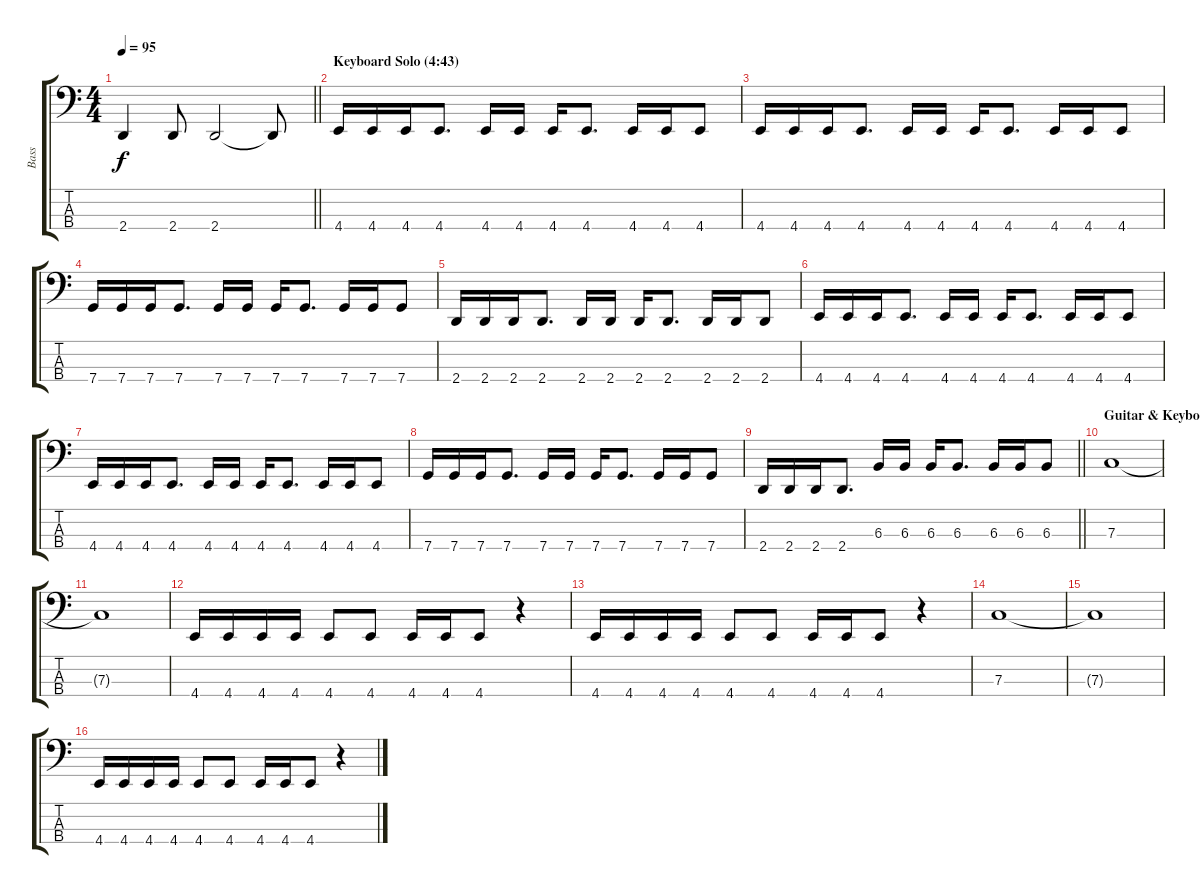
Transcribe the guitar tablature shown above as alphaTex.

\track ("Bass" "Bass") {instrument electricbassfinger}
\staff {score tabs}
\tuning (Eb2 Bb1 F1 C1) {hide}
\ts (4 4)
\tempo 95
\clef f4
\barLineRight lightlight
\ks c
2.4.4{dy f} 2.4.8 2.4.2 2.4{t}.8 |
\section ("" "Keyboard Solo (4:43)")
4.4.16 4.4.16 4.4.16 4.4.8{d} 4.4.16 4.4.16 4.4.16 4.4.8{d} 4.4.16 4.4.16 4.4.8 |
4.4.16 4.4.16 4.4.16 4.4.8{d} 4.4.16 4.4.16 4.4.16 4.4.8{d} 4.4.16 4.4.16 4.4.8 |
7.4.16 7.4.16 7.4.16 7.4.8{d} 7.4.16 7.4.16 7.4.16 7.4.8{d} 7.4.16 7.4.16 7.4.8 |
2.4.16 2.4.16 2.4.16 2.4.8{d} 2.4.16 2.4.16 2.4.16 2.4.8{d} 2.4.16 2.4.16 2.4.8 |
4.4.16 4.4.16 4.4.16 4.4.8{d} 4.4.16 4.4.16 4.4.16 4.4.8{d} 4.4.16 4.4.16 4.4.8 |
4.4.16 4.4.16 4.4.16 4.4.8{d} 4.4.16 4.4.16 4.4.16 4.4.8{d} 4.4.16 4.4.16 4.4.8 |
7.4.16 7.4.16 7.4.16 7.4.8{d} 7.4.16 7.4.16 7.4.16 7.4.8{d} 7.4.16 7.4.16 7.4.8 |
\barLineRight lightlight
2.4.16 2.4.16 2.4.16 2.4.8{d} 6.3.16 6.3.16 6.3.16 6.3.8{d} 6.3.16 6.3.16 6.3.8 |
\section ("" "Guitar & Keyboard Solo (5:03)")
7.3.1 |
7.3{t}.1 |
4.4.16 4.4.16 4.4.16 4.4.16 4.4.8 4.4.8 4.4.16 4.4.16 4.4.8 r.4 |
4.4.16 4.4.16 4.4.16 4.4.16 4.4.8 4.4.8 4.4.16 4.4.16 4.4.8 r.4 |
7.3.1 |
7.3{t}.1 |
4.4.16 4.4.16 4.4.16 4.4.16 4.4.8 4.4.8 4.4.16 4.4.16 4.4.8 r.4
